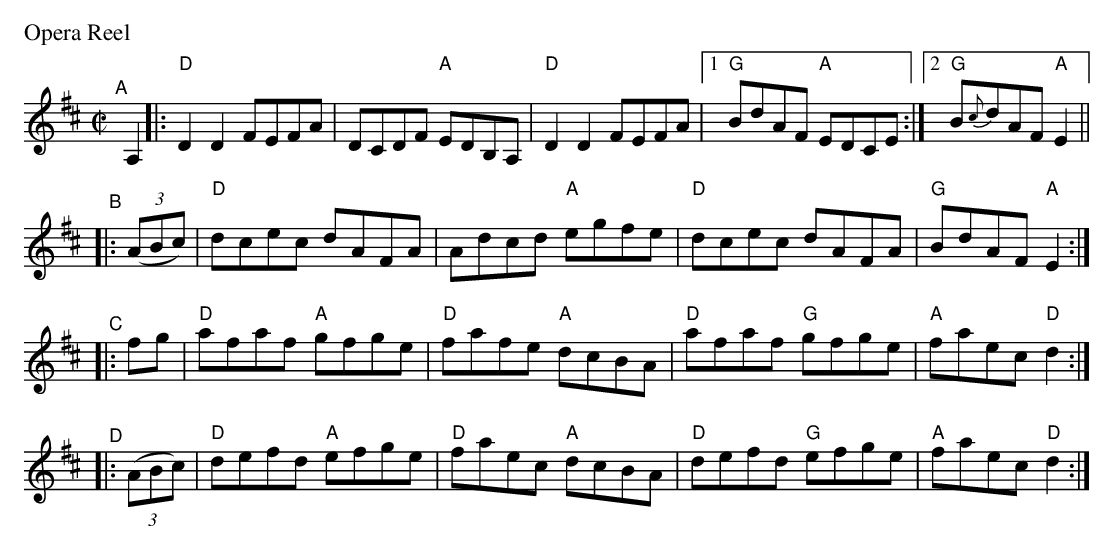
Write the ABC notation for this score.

X:1
P: Opera Reel
M: C|
L: 1/8
K: D
"^A"[|]\
A,2 |: "D"D2D2 FEFA | DCDF "A"EDB,A, | "D"D2D2 FEFA |[1 "G"BdAF "A"EDCE :|[2 "G"B{c}dAF "A"E2 ||
"^B"|: ((3ABc) | "D"dcec dAFA | Adcd "A"egfe | "D"dcec dAFA | "G"BdAF "A"E2 :|
"^C"|:    fg   | "D"afaf "A"gfge | "D"fafe "A"dcBA | "D"afaf "G"gfge | "A"faec "D"d2 :|
"^D"|: ((3ABc) | "D"defd "A"efge | "D"faec "A"dcBA | "D"defd "G"efge | "A"faec "D"d2 :|
